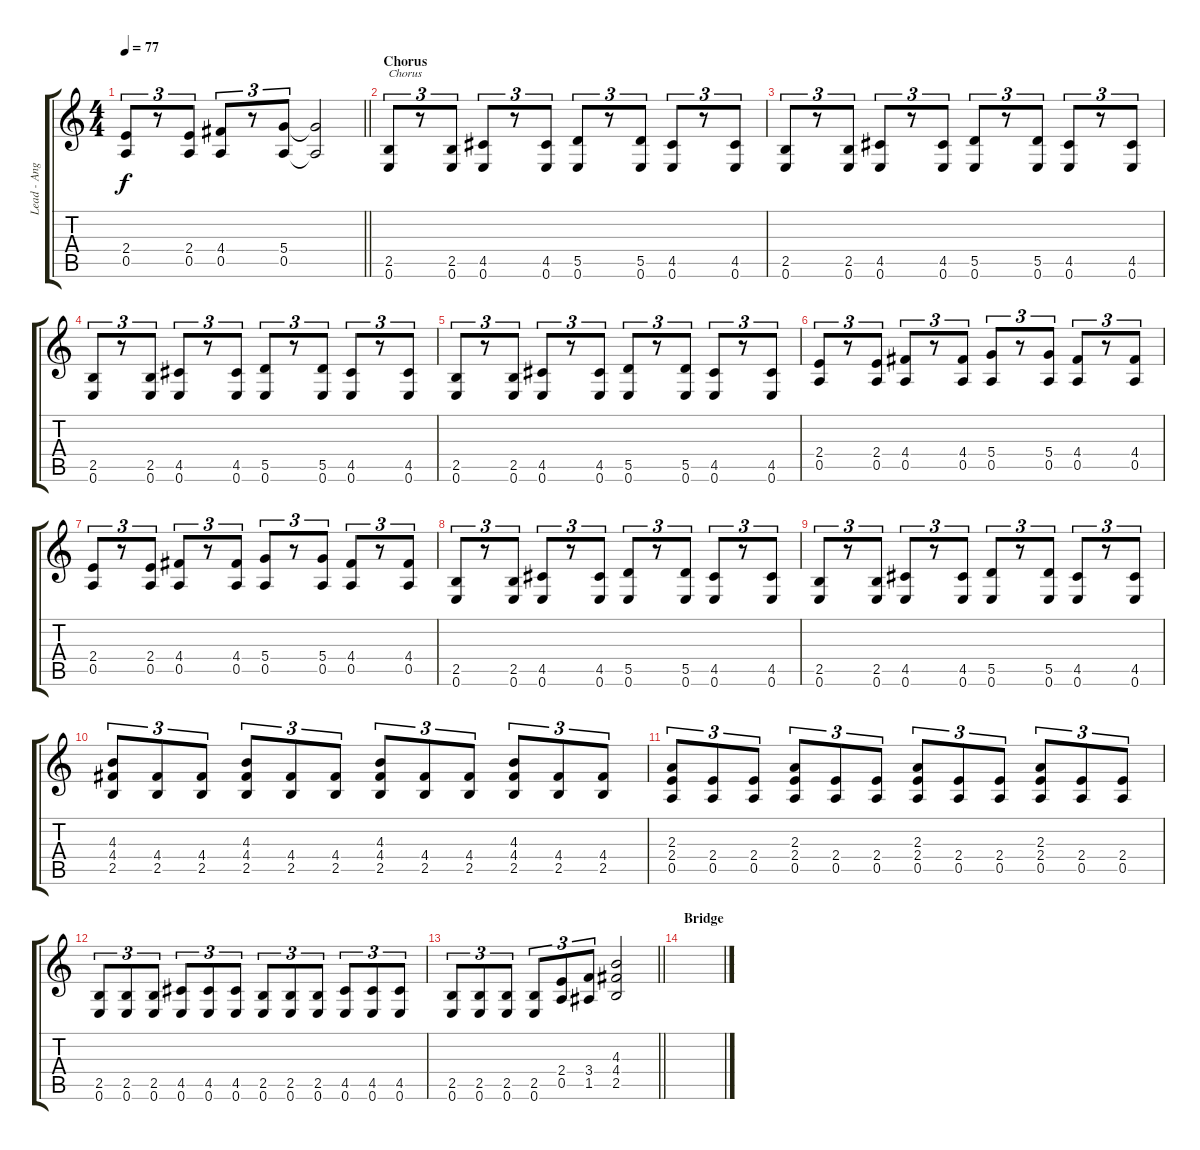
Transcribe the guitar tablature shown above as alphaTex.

\track ("Lead - Angus" "Lead - Ang") {instrument distortionguitar}
\staff {score tabs}
\tuning (E4 B3 G3 D3 A2 E2) {hide}
\ts (4 4)
\tempo 77
\clef g2
\barLineRight lightlight
\ks c
(2.4 0.5).8{tu (3 2) dy f} r.8{tu (3 2)} (2.4 0.5).8{tu (3 2)} (4.4 0.5).8{tu (3 2)} r.8{tu (3 2)} (5.4 0.5).8{tu (3 2)} (5.4{t} 0.5{t}).2 |
\section ("" "Chorus")
(2.5 0.6).8{tu (3 2) txt "Chorus" volume 13 instrument distortionguitar} r.8{tu (3 2)} (2.5 0.6).8{tu (3 2)} (4.5 0.6).8{tu (3 2)} r.8{tu (3 2)} (4.5 0.6).8{tu (3 2)} (5.5 0.6).8{tu (3 2)} r.8{tu (3 2)} (5.5 0.6).8{tu (3 2)} (4.5 0.6).8{tu (3 2)} r.8{tu (3 2)} (4.5 0.6).8{tu (3 2)} |
(2.5 0.6).8{tu (3 2)} r.8{tu (3 2)} (2.5 0.6).8{tu (3 2)} (4.5 0.6).8{tu (3 2)} r.8{tu (3 2)} (4.5 0.6).8{tu (3 2)} (5.5 0.6).8{tu (3 2)} r.8{tu (3 2)} (5.5 0.6).8{tu (3 2)} (4.5 0.6).8{tu (3 2)} r.8{tu (3 2)} (4.5 0.6).8{tu (3 2)} |
(2.5 0.6).8{tu (3 2)} r.8{tu (3 2)} (2.5 0.6).8{tu (3 2)} (4.5 0.6).8{tu (3 2)} r.8{tu (3 2)} (4.5 0.6).8{tu (3 2)} (5.5 0.6).8{tu (3 2)} r.8{tu (3 2)} (5.5 0.6).8{tu (3 2)} (4.5 0.6).8{tu (3 2)} r.8{tu (3 2)} (4.5 0.6).8{tu (3 2)} |
(2.5 0.6).8{tu (3 2)} r.8{tu (3 2)} (2.5 0.6).8{tu (3 2)} (4.5 0.6).8{tu (3 2)} r.8{tu (3 2)} (4.5 0.6).8{tu (3 2)} (5.5 0.6).8{tu (3 2)} r.8{tu (3 2)} (5.5 0.6).8{tu (3 2)} (4.5 0.6).8{tu (3 2)} r.8{tu (3 2)} (4.5 0.6).8{tu (3 2)} |
(2.4 0.5).8{tu (3 2)} r.8{tu (3 2)} (2.4 0.5).8{tu (3 2)} (4.4 0.5).8{tu (3 2)} r.8{tu (3 2)} (4.4 0.5).8{tu (3 2)} (5.4 0.5).8{tu (3 2)} r.8{tu (3 2)} (5.4 0.5).8{tu (3 2)} (4.4 0.5).8{tu (3 2)} r.8{tu (3 2)} (4.4 0.5).8{tu (3 2)} |
(2.4 0.5).8{tu (3 2)} r.8{tu (3 2)} (2.4 0.5).8{tu (3 2)} (4.4 0.5).8{tu (3 2)} r.8{tu (3 2)} (4.4 0.5).8{tu (3 2)} (5.4 0.5).8{tu (3 2)} r.8{tu (3 2)} (5.4 0.5).8{tu (3 2)} (4.4 0.5).8{tu (3 2)} r.8{tu (3 2)} (4.4 0.5).8{tu (3 2)} |
(2.5 0.6).8{tu (3 2)} r.8{tu (3 2)} (2.5 0.6).8{tu (3 2)} (4.5 0.6).8{tu (3 2)} r.8{tu (3 2)} (4.5 0.6).8{tu (3 2)} (5.5 0.6).8{tu (3 2)} r.8{tu (3 2)} (5.5 0.6).8{tu (3 2)} (4.5 0.6).8{tu (3 2)} r.8{tu (3 2)} (4.5 0.6).8{tu (3 2)} |
(2.5 0.6).8{tu (3 2)} r.8{tu (3 2)} (2.5 0.6).8{tu (3 2)} (4.5 0.6).8{tu (3 2)} r.8{tu (3 2)} (4.5 0.6).8{tu (3 2)} (5.5 0.6).8{tu (3 2)} r.8{tu (3 2)} (5.5 0.6).8{tu (3 2)} (4.5 0.6).8{tu (3 2)} r.8{tu (3 2)} (4.5 0.6).8{tu (3 2)} |
(4.3 4.4 2.5).8{tu (3 2)} (4.4 2.5).8{tu (3 2)} (4.4 2.5).8{tu (3 2)} (4.3 4.4 2.5).8{tu (3 2)} (4.4 2.5).8{tu (3 2)} (4.4 2.5).8{tu (3 2)} (4.3 4.4 2.5).8{tu (3 2)} (4.4 2.5).8{tu (3 2)} (4.4 2.5).8{tu (3 2)} (4.3 4.4 2.5).8{tu (3 2)} (4.4 2.5).8{tu (3 2)} (4.4 2.5).8{tu (3 2)} |
(2.3 2.4 0.5).8{tu (3 2)} (2.4 0.5).8{tu (3 2)} (2.4 0.5).8{tu (3 2)} (2.3 2.4 0.5).8{tu (3 2)} (2.4 0.5).8{tu (3 2)} (2.4 0.5).8{tu (3 2)} (2.3 2.4 0.5).8{tu (3 2)} (2.4 0.5).8{tu (3 2)} (2.4 0.5).8{tu (3 2)} (2.3 2.4 0.5).8{tu (3 2)} (2.4 0.5).8{tu (3 2)} (2.4 0.5).8{tu (3 2)} |
(2.5 0.6).8{tu (3 2)} (2.5 0.6).8{tu (3 2)} (2.5 0.6).8{tu (3 2)} (4.5 0.6).8{tu (3 2)} (4.5 0.6).8{tu (3 2)} (4.5 0.6).8{tu (3 2)} (2.5 0.6).8{tu (3 2)} (2.5 0.6).8{tu (3 2)} (2.5 0.6).8{tu (3 2)} (4.5 0.6).8{tu (3 2)} (4.5 0.6).8{tu (3 2)} (4.5 0.6).8{tu (3 2)} |
\barLineRight lightlight
(2.5 0.6).8{tu (3 2)} (2.5 0.6).8{tu (3 2)} (2.5 0.6).8{tu (3 2)} (2.5 0.6).8{tu (3 2)} (2.4 0.5).8{tu (3 2)} (3.4 1.5).8{tu (3 2)} (4.3 4.4 2.5).2 |
\section ("" "Bridge")
